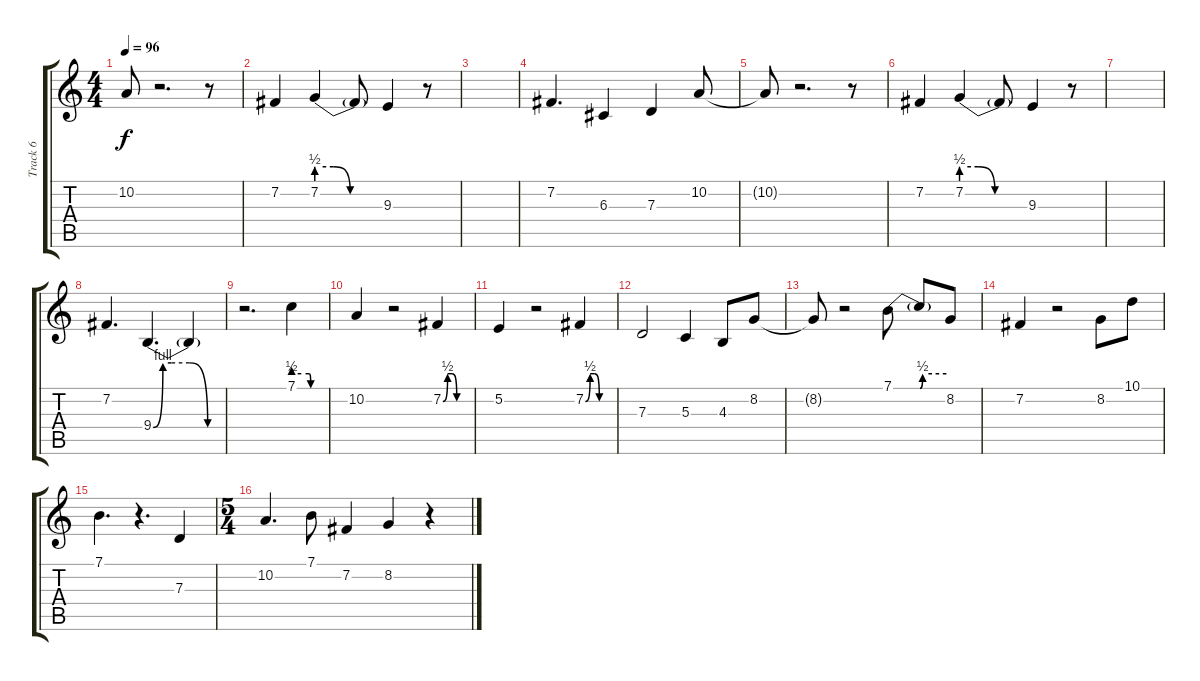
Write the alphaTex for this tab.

\track ("Track 6" "Track 6") {instrument viola}
\staff {score tabs}
\tuning (E4 B3 G3 D3 A2 E2) {hide}
\ts (4 4)
\tempo 96
\clef g2
\ks c
10.2{t}.8{dy f} r.2{d} r.8 |
7.2.4 7.2{be (custom 0 2 15 2 30 0 60 0)}.4 7.2{t}.8 9.3.4 r.8 |
|
7.2.4{d} 6.3.4 7.3.4 10.2.8 |
10.2{t}.8 r.2{d} r.8 |
7.2.4 7.2{be (custom 0 2 15 2 30 0 60 0)}.4 7.2{t}.8 9.3.4 r.8 |
|
7.2.4{d} 9.4{be (custom 0 0 8 4 15 4 30 4 45 0 60 0)}.4{d} 9.4{t}.4 |
r.2{d} 7.1{be (custom 0 2 15 2 30 2 33 0 60 0)}.4 |
10.2.4 r.2 7.2{be (custom 0 0 10 2 20 2 30 0 60 0)}.4 |
5.2.4 r.2 7.2{be (custom 0 0 10 2 20 2 30 0 60 0)}.4 |
7.3.2 5.3.4 4.3.8 8.2.8 |
8.2{t}.8 r.2 7.1{be (custom 0 0 30 0 33 2 60 2)}.8 7.1{t}.8 8.2.8 |
7.2.4 r.2 8.2.8 10.1.8 |
7.1.4{d} r.4{d} 7.3.4 |
\ts (5 4)
10.2.4{d} 7.1.8 7.2.4 8.2.4 r.4
